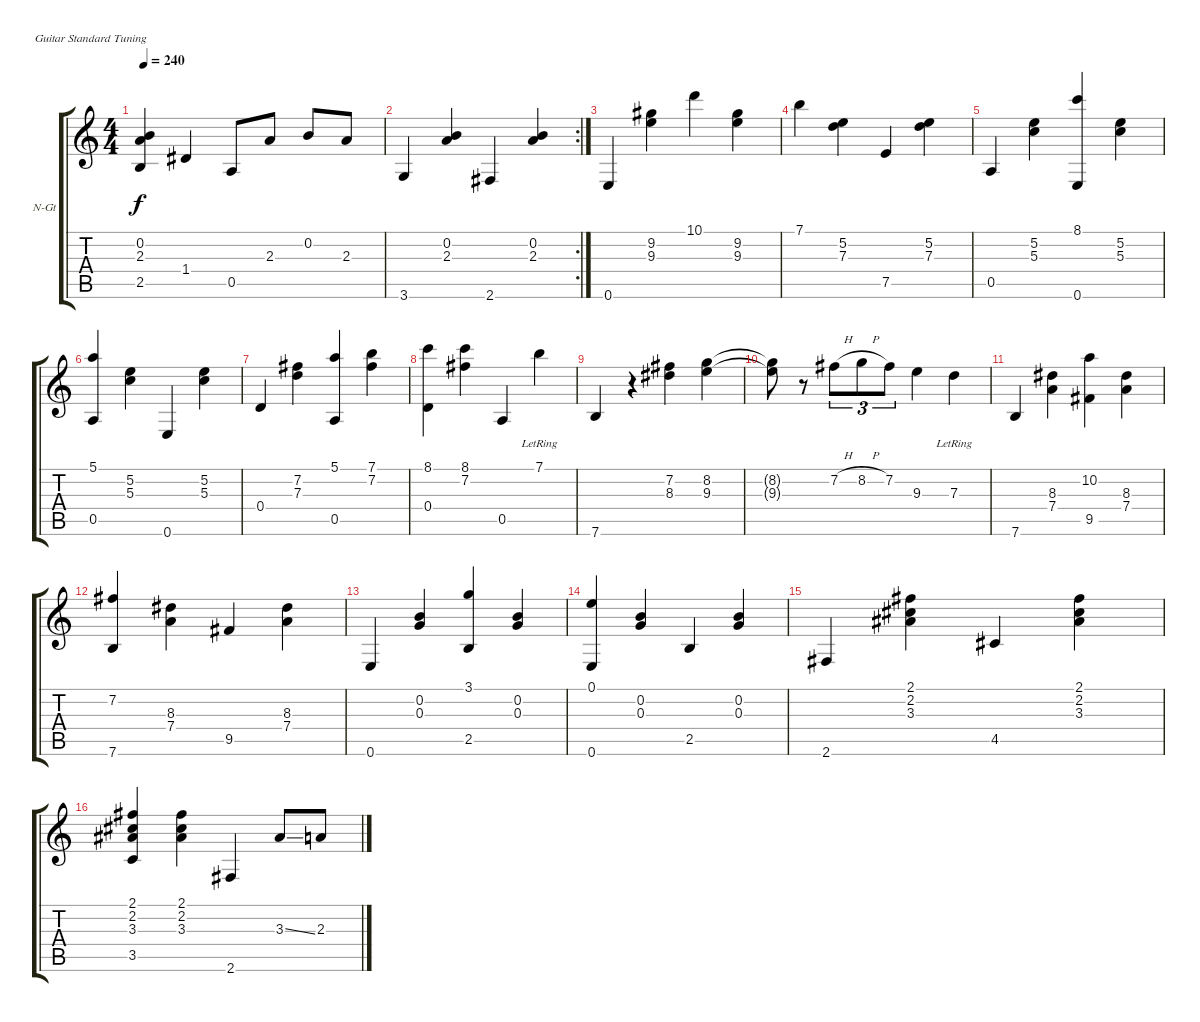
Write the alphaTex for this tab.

\bracketExtendMode groupsimilarinstruments
\firstSystemTrackNameOrientation horizontal
\otherSystemsTrackNameOrientation horizontal
\track ("Chet Atkins" "N-Gt") {instrument acousticguitarnylon}
\staff {score tabs}
\tuning (E4 B3 G3 D3 A2 E2)
\ts (4 4)
\tempo 240
\clef g2
\ks c
(0.2 2.3 2.5).4{dy f} 1.4.4 0.5.8 2.3.8 0.2.8 2.3.8 |
\rc 2
3.6.4 (0.2 2.3).4 2.6.4 (0.2 2.3).4 |
0.6.4 (9.2 9.3).4 10.1.4 (9.2 9.3).4 |
7.1.4 (5.2 7.3).4 7.5.4 (5.2 7.3).4 |
0.5.4 (5.2 5.3).4 (8.1 0.6).4 (5.2 5.3).4 |
(5.1 0.5).4 (5.2 5.3).4 0.6.4 (5.2 5.3).4 |
0.4.4 (7.2 7.3).4 (5.1 0.5).4 (7.1 7.2).4 |
(8.1 0.4).4 (8.1 7.2).4 0.5.4 7.1{lr}.4 |
7.6.4 r.4 (7.2 8.3).4 (8.2 9.3).4 |
(8.2{t} 9.3{t}).8 r.8 7.2{h}.8{tu (3 2)} 8.2{h}.8{tu (3 2)} 7.2.8{tu (3 2)} 9.3.4 7.3{lr}.4 |
7.6.4 (8.3 7.4).4 (10.2 9.5).4 (8.3 7.4).4 |
(7.2 7.6).4 (8.3 7.4).4 9.5.4 (8.3 7.4).4 |
0.6.4 (0.2 0.3).4 (3.1 2.5).4 (0.2 0.3).4 |
(0.1 0.6).4 (0.2 0.3).4 2.5.4 (0.2 0.3).4 |
2.6.4 (2.1 2.2 3.3).4 4.5.4 (2.1 2.2 3.3).4 |
(2.1 2.2 3.3 3.5).4 (2.1 2.2 3.3).4 2.6.4 3.3{ss}.8 2.3.8
